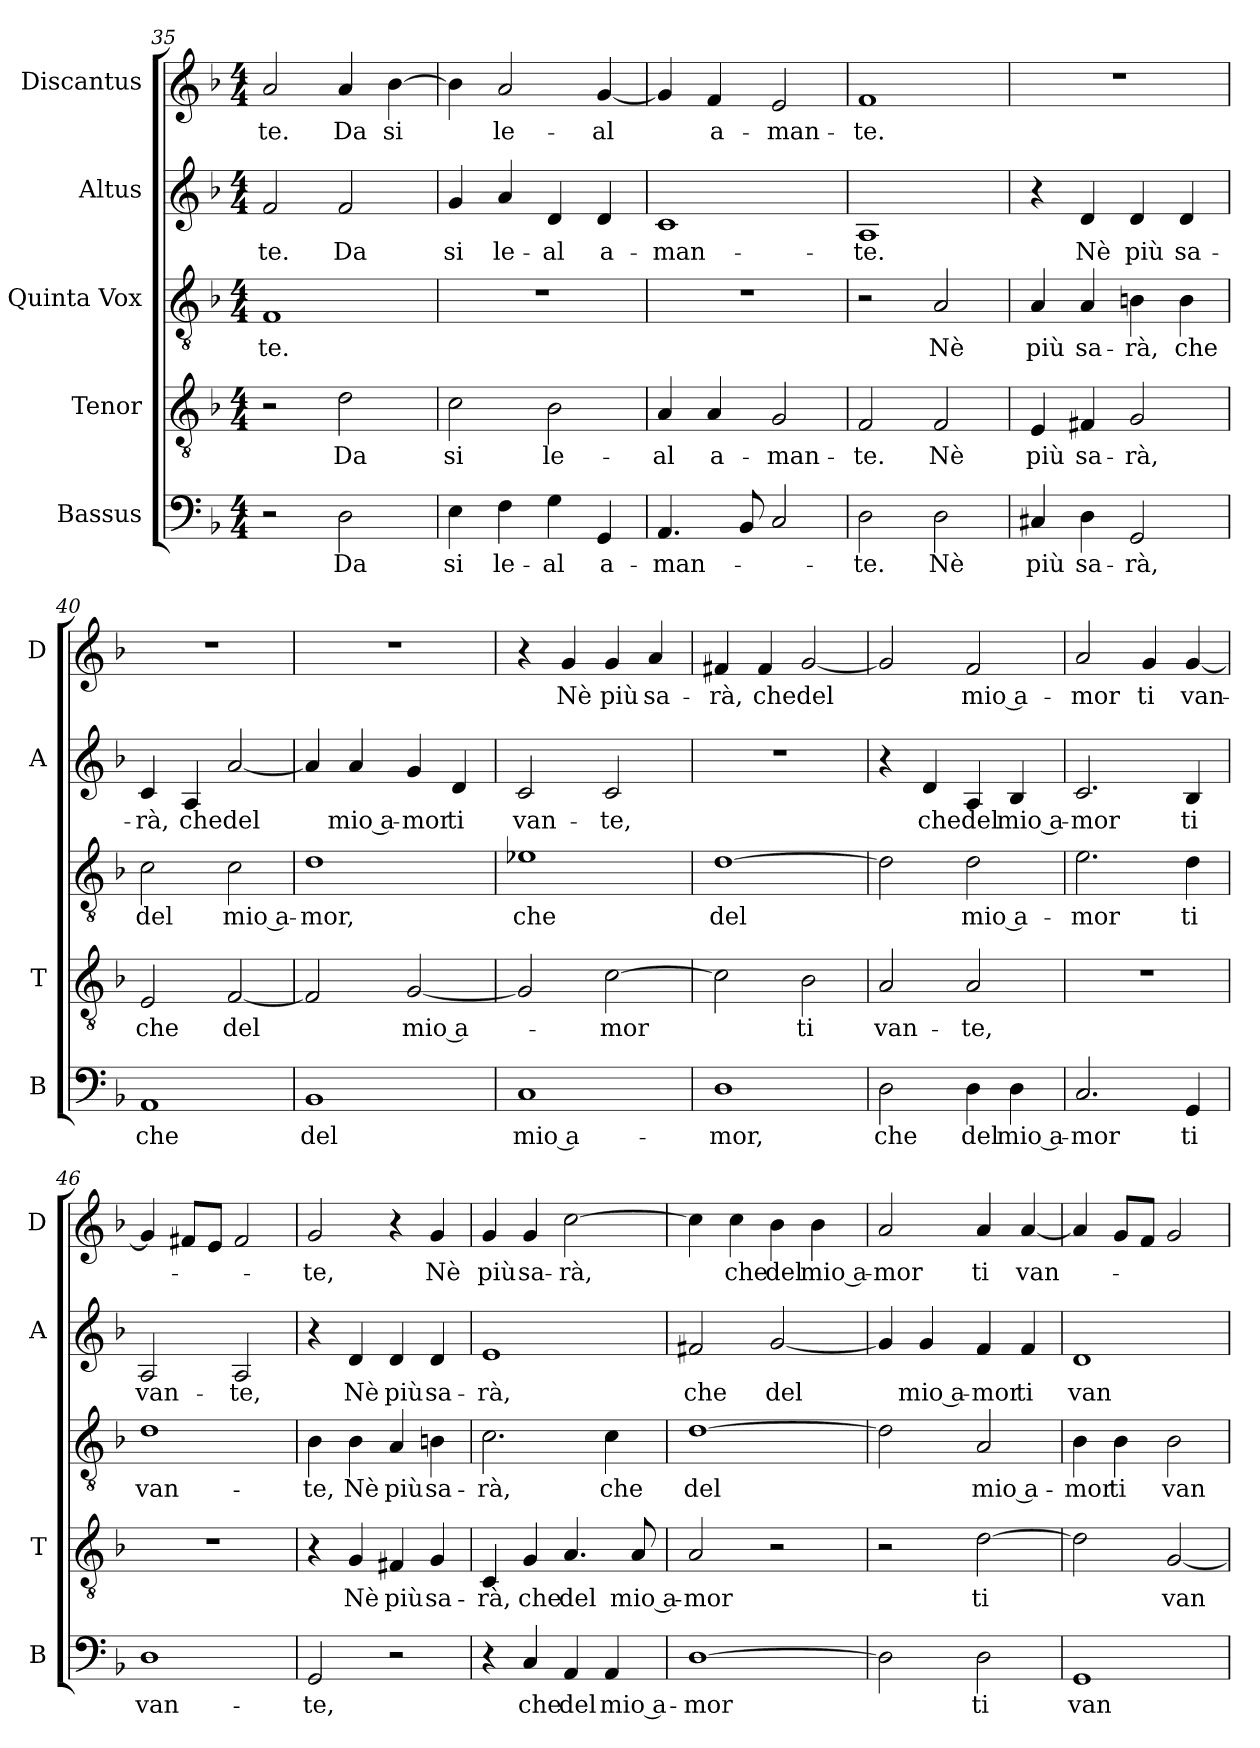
**kern	**text	**kern	**text	**kern	**text	**kern	**text	**kern	**text
*part5	*part5	*part4	*part4	*part3	*part3	*part2	*part2	*part1	*part1
*staff5	*staff5	*staff4	*staff4	*staff3	*staff3	*staff2	*staff2	*staff1	*staff1
*I"Bassus	*	*I"Tenor	*	*I"Quinta Vox	*	*I"Altus	*	*I"Discantus	*
*I'B	*	*I'T	*	*	*	*I'A	*	*I'D	*
*clefF4	*	*clefGv2	*	*clefGv2	*	*clefG2	*	*clefG2	*
*k[b-]	*	*k[b-]	*	*k[b-]	*	*k[b-]	*	*k[b-]	*
*F:	*	*F:	*	*F:	*	*F:	*	*F:	*
*M4/4	*	*M4/4	*	*M4/4	*	*M4/4	*	*M4/4	*
=35	=35	=35	=35	=35	=35	=35	=35	=35	=35
!	!	!	!	!	!LO:LY:b	!	!LO:LY:b	!	!LO:LY:b
2r	.	2r	.	1F	-te.	2f/	-te.	2a/	-te.
!	!LO:LY:b	!	!LO:LY:b	!	!	!	!LO:LY:b	!	!LO:LY:b
2D\	Da	2d\	Da	.	.	2f/	Da	4a/	Da
!	!	!	!	!	!	!	!	!	!LO:LY:b
.	.	.	.	.	.	.	.	[4b-\	si
=36	=36	=36	=36	=36	=36	=36	=36	=36	=36
!	!LO:LY:b	!	!LO:LY:b	!	!	!	!LO:LY:b	!	!
4E\	si	2c\	si	1r	.	4g/	si	4b-\]	.
!	!LO:LY:b	!	!	!	!	!	!LO:LY:b	!	!LO:LY:b
4F\	le-	.	.	.	.	4a/	le-	2a/	le-
!	!LO:LY:b	!	!LO:LY:b	!	!	!	!LO:LY:b	!	!
4G\	-al	2B-\	le-	.	.	4d/	-al	.	.
!	!LO:LY:b	!	!	!	!	!	!LO:LY:b	!	!LO:LY:b
4GG/	a-	.	.	.	.	4d/	a-	[4g/	-al
=37	=37	=37	=37	=37	=37	=37	=37	=37	=37
!	!LO:LY:b	!	!LO:LY:b	!	!	!	!LO:LY:b	!	!
4.AA/	-man-	4A/	-al	1r	.	1c	-man-	4g/]	.
!	!	!	!LO:LY:b	!	!	!	!	!	!LO:LY:b
.	.	4A/	a-	.	.	.	.	4f/	a-
8BB-/	.	.	.	.	.	.	.	.	.
!	!	!	!LO:LY:b	!	!	!	!	!	!LO:LY:b
2C/	.	2G/	-man-	.	.	.	.	2e/	-man-
=38	=38	=38	=38	=38	=38	=38	=38	=38	=38
!	!LO:LY:b	!	!LO:LY:b	!	!	!	!LO:LY:b	!	!LO:LY:b
2D\	-te.	2F/	-te.	2r	.	1A	-te.	1f	-te.
!	!LO:LY:b	!	!LO:LY:b	!	!LO:LY:b	!	!	!	!
2D\	Nè	2F/	Nè	2A/	Nè	.	.	.	.
!!LO:PB:g=z
=39	=39	=39	=39	=39	=39	=39	=39	=39	=39
!	!LO:LY:b	!	!LO:LY:b	!	!LO:LY:b	!	!	!	!
4C#X/	più	4E/	più	4A/	più	4r	.	1r	.
!	!LO:LY:b	!	!LO:LY:b	!	!LO:LY:b	!	!LO:LY:b	!	!
4D\	sa-	4F#X/	sa-	4A/	sa-	4d/	Nè	.	.
!	!LO:LY:b	!	!LO:LY:b	!	!LO:LY:b	!	!LO:LY:b	!	!
2GG/	-rà,	2G/	-rà,	4Bn\	-rà,	4d/	più	.	.
!	!	!	!	!	!LO:LY:b	!	!LO:LY:b	!	!
.	.	.	.	4B\	che	4d/	sa-	.	.
=40	=40	=40	=40	=40	=40	=40	=40	=40	=40
!	!LO:LY:b	!	!LO:LY:b	!	!LO:LY:b	!	!LO:LY:b	!	!
1AA	che	2E/	che	2c\	del	4c/	-rà,	1r	.
!	!	!	!	!	!	!	!LO:LY:b	!	!
.	.	.	.	.	.	4A/	che	.	.
!	!	!	!LO:LY:b	!	!LO:LY:b	!	!LO:LY:b	!	!
.	.	[2F/	del	2c\	mio a-	[2a/	del	.	.
=41	=41	=41	=41	=41	=41	=41	=41	=41	=41
!	!LO:LY:b	!	!	!	!LO:LY:b	!	!	!	!
1BB-	del	2F/]	.	1d	-mor,	4a/]	.	1r	.
!	!	!	!	!	!	!	!LO:LY:b	!	!
.	.	.	.	.	.	4a/	mio a-	.	.
!	!	!	!LO:LY:b	!	!	!	!LO:LY:b	!	!
.	.	[2G/	mio a-	.	.	4g/	-mor	.	.
!	!	!	!	!	!	!	!LO:LY:b	!	!
.	.	.	.	.	.	4d/	ti	.	.
=42	=42	=42	=42	=42	=42	=42	=42	=42	=42
!	!LO:LY:b	!	!	!	!LO:LY:b	!	!LO:LY:b	!	!
1C	mio a-	2G/]	.	1e-X	che	2c/	van-	4r	.
!	!	!	!	!	!	!	!	!	!LO:LY:b
.	.	.	.	.	.	.	.	4g/	Nè
!	!	!	!LO:LY:b	!	!	!	!LO:LY:b	!	!LO:LY:b
.	.	[2c\	-mor	.	.	2c/	-te,	4g/	più
!	!	!	!	!	!	!	!	!	!LO:LY:b
.	.	.	.	.	.	.	.	4a/	sa-
=43	=43	=43	=43	=43	=43	=43	=43	=43	=43
!	!LO:LY:b	!	!	!	!LO:LY:b	!	!	!	!LO:LY:b
1D	-mor,	2c\]	.	[1d	del	1r	.	4f#X/	-rà,
!	!	!	!	!	!	!	!	!	!LO:LY:b
.	.	.	.	.	.	.	.	4f#/	che
!	!	!	!LO:LY:b	!	!	!	!	!	!LO:LY:b
.	.	2B-\	ti	.	.	.	.	[2g/	del
=44	=44	=44	=44	=44	=44	=44	=44	=44	=44
!	!LO:LY:b	!	!LO:LY:b	!	!	!	!	!	!
2D\	che	2A/	van-	2d\]	.	4r	.	2g/]	.
!	!	!	!	!	!	!	!LO:LY:b	!	!
.	.	.	.	.	.	4d/	che	.	.
!	!LO:LY:b	!	!LO:LY:b	!	!LO:LY:b	!	!LO:LY:b	!	!LO:LY:b
4D\	del	2A/	-te,	2d\	mio a-	4A/	del	2f/	mio a-
!	!LO:LY:b	!	!	!	!	!	!LO:LY:b	!	!
4D\	mio a-	.	.	.	.	4B-/	mio a-	.	.
=45	=45	=45	=45	=45	=45	=45	=45	=45	=45
!	!LO:LY:b	!	!	!	!LO:LY:b	!	!LO:LY:b	!	!LO:LY:b
2.C/	-mor	1r	.	2.e\	-mor	2.c/	-mor	2a/	-mor
!	!	!	!	!	!	!	!	!	!LO:LY:b
.	.	.	.	.	.	.	.	4g/	ti
!	!LO:LY:b	!	!	!	!LO:LY:b	!	!LO:LY:b	!	!LO:LY:b
4GG/	ti	.	.	4d\	ti	4B-/	ti	[4g/	van-
!!LO:LB:g=z
=46	=46	=46	=46	=46	=46	=46	=46	=46	=46
!	!LO:LY:b	!	!	!	!LO:LY:b	!	!LO:LY:b	!	!
1D	van-	1r	.	1d	van-	2A/	van-	4g/]	.
.	.	.	.	.	.	.	.	8f#X/L	.
.	.	.	.	.	.	.	.	8e/J	.
!	!	!	!	!	!	!	!LO:LY:b	!	!
.	.	.	.	.	.	2A/	-te,	2f#/	.
=47	=47	=47	=47	=47	=47	=47	=47	=47	=47
!	!LO:LY:b	!	!	!	!LO:LY:b	!	!	!	!LO:LY:b
2GG/	-te,	4r	.	4B-\	-te,	4r	.	2g/	-te,
!	!	!	!LO:LY:b	!	!LO:LY:b	!	!LO:LY:b	!	!
.	.	4G/	Nè	4B-\	Nè	4d/	Nè	.	.
!	!	!	!LO:LY:b	!	!LO:LY:b	!	!LO:LY:b	!	!
2r	.	4F#X/	più	4A/	più	4d/	più	4r	.
!	!	!	!LO:LY:b	!	!LO:LY:b	!	!LO:LY:b	!	!LO:LY:b
.	.	4G/	sa-	4Bn\	sa-	4d/	sa-	4g/	Nè
=48	=48	=48	=48	=48	=48	=48	=48	=48	=48
!	!	!	!LO:LY:b	!	!LO:LY:b	!	!LO:LY:b	!	!LO:LY:b
4r	.	4C/	-rà,	2.c\	-rà,	1e	-rà,	4g/	più
!	!LO:LY:b	!	!LO:LY:b	!	!	!	!	!	!LO:LY:b
4C/	che	4G/	che	.	.	.	.	4g/	sa-
!	!LO:LY:b	!	!LO:LY:b	!	!	!	!	!	!LO:LY:b
4AA/	del	4.A/	del	.	.	.	.	[2cc\	-rà,
!	!LO:LY:b	!	!	!	!LO:LY:b	!	!	!	!
4AA/	mio a-	.	.	4c\	che	.	.	.	.
!	!	!	!LO:LY:b	!	!	!	!	!	!
.	.	8A/	mio a-	.	.	.	.	.	.
=49	=49	=49	=49	=49	=49	=49	=49	=49	=49
!	!LO:LY:b	!	!LO:LY:b	!	!LO:LY:b	!	!LO:LY:b	!	!
[1D	-mor	2A/	-mor	[1d	del	2f#X/	che	4cc\]	.
!	!	!	!	!	!	!	!	!	!LO:LY:b
.	.	.	.	.	.	.	.	4cc\	che
!	!	!	!	!	!	!	!LO:LY:b	!	!LO:LY:b
.	.	2r	.	.	.	[2g/	del	4b-\	del
!	!	!	!	!	!	!	!	!	!LO:LY:b
.	.	.	.	.	.	.	.	4b-\	mio a-
=50	=50	=50	=50	=50	=50	=50	=50	=50	=50
!	!	!	!	!	!	!	!	!	!LO:LY:b
2D\]	.	2r	.	2d\]	.	4g/]	.	2a/	-mor
!	!	!	!	!	!	!	!LO:LY:b	!	!
.	.	.	.	.	.	4g/	mio a-	.	.
!	!LO:LY:b	!	!LO:LY:b	!	!LO:LY:b	!	!LO:LY:b	!	!LO:LY:b
2D\	ti	[2d\	ti	2A/	mio a-	4f/	-mor	4a/	ti
!	!	!	!	!	!	!	!LO:LY:b	!	!LO:LY:b
.	.	.	.	.	.	4f/	ti	[4a/	van-
=51	=51	=51	=51	=51	=51	=51	=51	=51	=51
!	!LO:LY:b	!	!	!	!LO:LY:b	!	!LO:LY:b	!	!
1GG	van-	2d\]	.	4B-\	-mor	1d	van-	4a/]	.
!	!	!	!	!	!LO:LY:b	!	!	!	!
.	.	.	.	4B-\	ti	.	.	8g/L	.
.	.	.	.	.	.	.	.	8f/J	.
!	!	!	!LO:LY:b	!	!LO:LY:b	!	!	!	!
.	.	[2G/	van-	2B-\	van-	.	.	2g/	.
=	=	=	=	=	=	=	=	=	=
*-	*-	*-	*-	*-	*-	*-	*-	*-	*-
